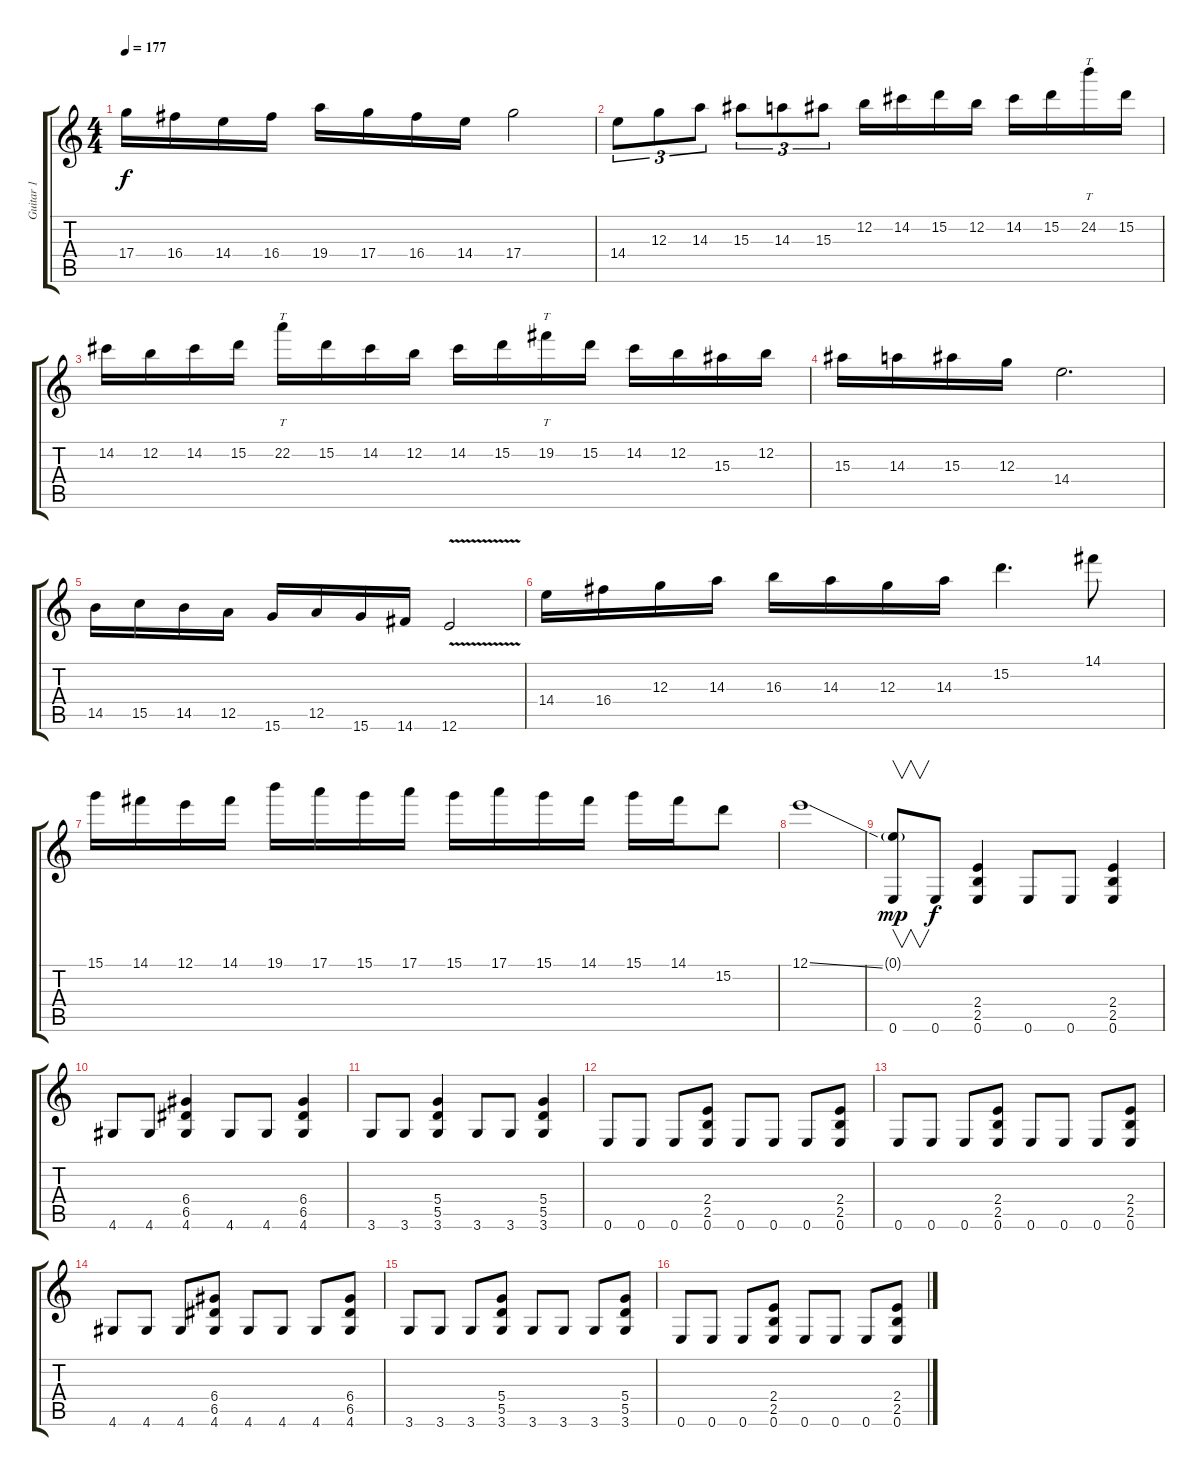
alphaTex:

\track ("Guitar 1" "Guitar 1") {instrument distortionguitar}
\staff {score tabs}
\tuning (E4 B3 G3 D3 A2 E2) {hide}
\ts (4 4)
\tempo 177
\clef g2
\ks c
17.4.16{dy f} 16.4.16 14.4.16 16.4.16 19.4.16 17.4.16 16.4.16 14.4.16 17.4.2 |
14.4.8{tu (3 2)} 12.3.8{tu (3 2)} 14.3.8{tu (3 2)} 15.3.8{tu (3 2)} 14.3.8{tu (3 2)} 15.3.8{tu (3 2)} 12.2.16 14.2.16 15.2.16 12.2.16 14.2.16 15.2.16 24.2.16{tt} 15.2.16 |
14.2.16 12.2.16 14.2.16 15.2.16 22.2.16{tt} 15.2.16 14.2.16 12.2.16 14.2.16 15.2.16 19.2.16{tt} 15.2.16 14.2.16 12.2.16 15.3.16 12.2.16 |
15.3.16 14.3.16 15.3.16 12.3.16 14.4.2{d} |
14.5.16 15.5.16 14.5.16 12.5.16 15.6.16 12.5.16 15.6.16 14.6.16 12.6{v}.2 |
14.4.16 16.4.16 12.3.16 14.3.16 16.3.16 14.3.16 12.3.16 14.3.16 15.2.4{d} 14.1.8 |
15.1.16 14.1.16 12.1.16 14.1.16 19.1.16 17.1.16 15.1.16 17.1.16 15.1.16 17.1.16 15.1.16 14.1.16 15.1.16 14.1.16 15.2.8 |
12.1{ss}.1 |
(0.1{g} 0.6).8{v dy mp} 0.6.8{dy f} (2.4 2.5 0.6).4 0.6.8 0.6.8 (2.4 2.5 0.6).4 |
4.6.8 4.6.8 (6.4 6.5 4.6).4 4.6.8 4.6.8 (6.4 6.5 4.6).4 |
3.6.8 3.6.8 (5.4 5.5 3.6).4 3.6.8 3.6.8 (5.4 5.5 3.6).4 |
0.6.8 0.6.8 0.6.8 (2.4 2.5 0.6).8 0.6.8 0.6.8 0.6.8 (2.4 2.5 0.6).8 |
0.6.8 0.6.8 0.6.8 (2.4 2.5 0.6).8 0.6.8 0.6.8 0.6.8 (2.4 2.5 0.6).8 |
4.6.8 4.6.8 4.6.8 (6.4 6.5 4.6).8 4.6.8 4.6.8 4.6.8 (6.4 6.5 4.6).8 |
3.6.8 3.6.8 3.6.8 (5.4 5.5 3.6).8 3.6.8 3.6.8 3.6.8 (5.4 5.5 3.6).8 |
0.6.8 0.6.8 0.6.8 (2.4 2.5 0.6).8 0.6.8 0.6.8 0.6.8 (2.4 2.5 0.6).8
